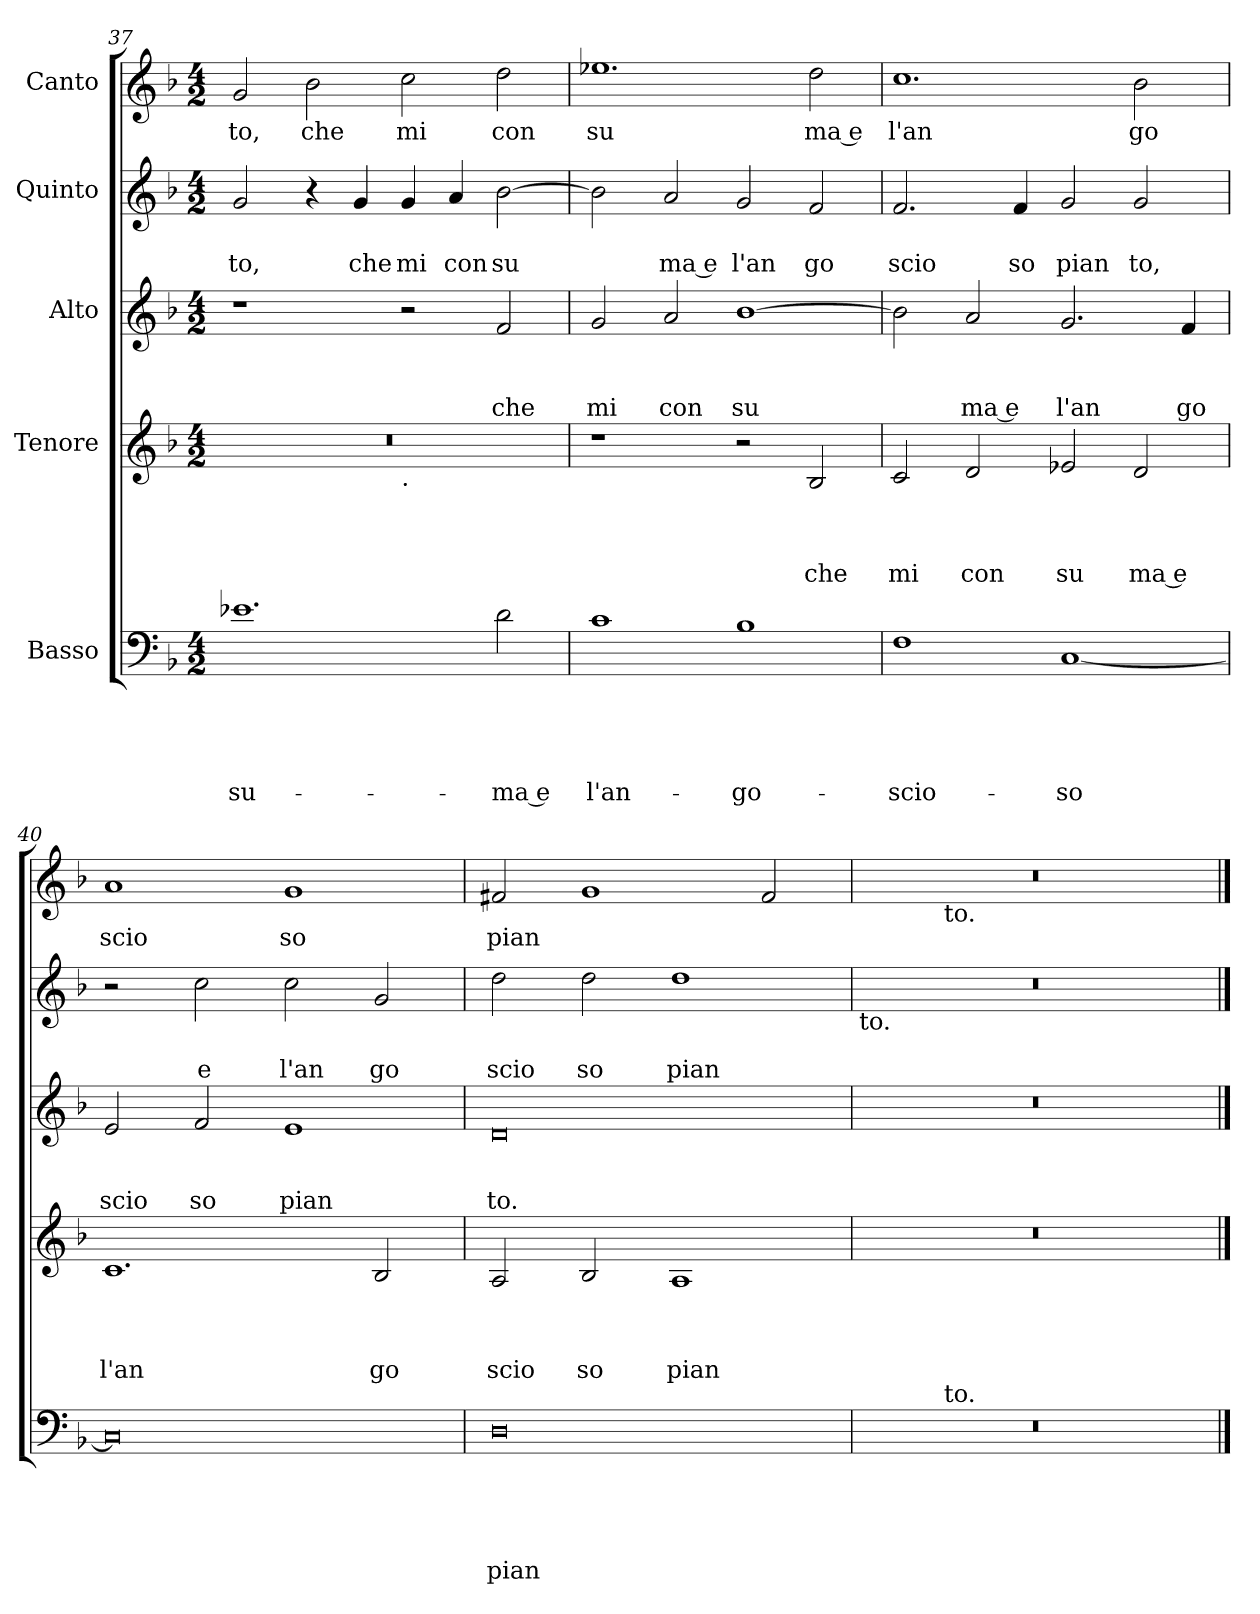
**kern	**text	**text	**text	**text	**text	**kern	**text	**text	**text	**text	**kern	**text	**text	**text	**kern	**text	**text	**kern	**text
*part5	*part5	*part5	*part5	*part5	*part5	*part4	*part4	*part4	*part4	*part4	*part3	*part3	*part3	*part3	*part2	*part2	*part2	*part1	*part1
*staff5	*staff5	*staff5	*staff5	*staff5	*staff5	*staff4	*staff4	*staff4	*staff4	*staff4	*staff3	*staff3	*staff3	*staff3	*staff2	*staff2	*staff2	*staff1	*staff1
*I"Basso	*	*	*	*	*	*I"Tenore	*	*	*	*	*I"Alto	*	*	*	*I"Quinto	*	*	*I"Canto	*
*clefF4	*	*	*	*	*	*clefG2	*	*	*	*	*clefG2	*	*	*	*clefG2	*	*	*clefG2	*
*k[b-]	*	*	*	*	*	*k[b-]	*	*	*	*	*k[b-]	*	*	*	*k[b-]	*	*	*k[b-]	*
*F:	*	*	*	*	*	*F:	*	*	*	*	*F:	*	*	*	*F:	*	*	*F:	*
*M4/2	*	*	*	*	*	*M4/2	*	*	*	*	*M4/2	*	*	*	*M4/2	*	*	*M4/2	*
=37	=37	=37	=37	=37	=37	=37	=37	=37	=37	=37	=37	=37	=37	=37	=37	=37	=37	=37	=37
!	!	!	!	!	!LO:LY:b	!	!	!	!	!	!	!	!	!	!	!	!LO:LY:b	!	!LO:LY:b
*	*	*	*	*	*	*^	*	*	*	*	*	*	*	*	*	*	*	*	*
1.e-X	.	.	.	.	-su-	0r	1ryy	.	.	.	.	1r	.	.	.	2g/	.	to,	2g/	to,
!	!	!	!	!	!	!	!	!	!	!	!	!	!	!	!	!	!	!	!	!LO:LY:b
.	.	.	.	.	.	.	.	.	.	.	.	.	.	.	.	4r	.	.	2b-\	che
!	!	!	!	!	!	!	!	!	!	!	!	!	!	!	!	!	!	!LO:LY:b	!	!
.	.	.	.	.	.	.	.	.	.	.	.	.	.	.	.	4g/	.	che	.	.
!	!	!	!	!	!	!	!LO:TX:b:t=.	!	!	!	!	!	!	!	!	!	!	!	!	!
!	!	!	!	!	!	!	!	!	!	!	!	!	!	!	!	!	!	!LO:LY:b	!	!LO:LY:b
.	.	.	.	.	.	.	1ryy	.	.	.	.	2r	.	.	.	4g/	.	mi	2cc\	mi
!	!	!	!	!	!	!	!	!	!	!	!	!	!	!	!	!	!	!LO:LY:b	!	!
.	.	.	.	.	.	.	.	.	.	.	.	.	.	.	.	4a/	.	con	.	.
!	!	!	!	!	!LO:LY:b:rj	!	!	!	!	!	!	!	!	!	!LO:LY:b	!	!	!LO:LY:b	!	!LO:LY:b
2d\	.	.	.	.	-ma e	.	.	.	.	.	.	2f/	.	.	che	[>2b-\	.	su	2dd\	con
=38	=38	=38	=38	=38	=38	=38	=38	=38	=38	=38	=38	=38	=38	=38	=38	=38	=38	=38	=38	=38
!	!	!	!	!	!LO:LY:b	!	!	!	!	!	!	!	!	!	!LO:LY:b	!	!	!	!	!LO:LY:b
*	*	*	*	*	*	*v	*v	*	*	*	*	*	*	*	*	*	*	*	*	*
1c	.	.	.	.	l'an-	1r	.	.	.	.	2g/	.	.	mi	2b-\]	.	.	1.ee-X	su
!	!	!	!	!	!	!	!	!	!	!	!	!	!	!LO:LY:b	!	!	!LO:LY:b:rj	!	!
.	.	.	.	.	.	.	.	.	.	.	2a/	.	.	con	2a/	.	ma e	.	.
!	!	!	!	!	!LO:LY:b	!	!	!	!	!	!	!	!	!LO:LY:b	!	!	!LO:LY:b	!	!
1B-	.	.	.	.	-go-	2r	.	.	.	.	[>1b-	.	.	su	2g/	.	l'an	.	.
!	!	!	!	!	!	!	!	!	!	!LO:LY:b	!	!	!	!	!	!	!LO:LY:b	!	!LO:LY:b:rj
.	.	.	.	.	.	2B-/	.	.	.	che	.	.	.	.	2f/	.	go	2dd\	ma e
=39	=39	=39	=39	=39	=39	=39	=39	=39	=39	=39	=39	=39	=39	=39	=39	=39	=39	=39	=39
!	!	!	!	!	!LO:LY:b	!	!	!	!	!LO:LY:b	!	!	!	!	!	!	!LO:LY:b	!	!LO:LY:b
1F	.	.	.	.	-scio-	2c/	.	.	.	mi	2b-\]	.	.	.	2.f/	.	scio	1.cc	l'an
!	!	!	!	!	!	!	!	!	!	!LO:LY:b	!	!	!	!LO:LY:b:rj	!	!	!	!	!
.	.	.	.	.	.	2d/	.	.	.	con	2a/	.	.	ma e	.	.	.	.	.
!	!	!	!	!	!	!	!	!	!	!	!	!	!	!	!	!	!LO:LY:b	!	!
.	.	.	.	.	.	.	.	.	.	.	.	.	.	.	4f/	.	so	.	.
!	!	!	!	!	!LO:LY:b	!	!	!	!	!LO:LY:b	!	!	!	!LO:LY:b	!	!	!LO:LY:b	!	!
[<1C	.	.	.	.	-so	2e-X/	.	.	.	su	2.g/	.	.	l'an	2g/	.	pian	.	.
!	!	!	!	!	!	!	!	!	!	!LO:LY:b:rj	!	!	!	!	!	!	!LO:LY:b	!	!LO:LY:b
.	.	.	.	.	.	2d/	.	.	.	ma e	.	.	.	.	2g/	.	to,	2b-\	go
!	!	!	!	!	!	!	!	!	!	!	!	!	!	!LO:LY:b	!	!	!	!	!
.	.	.	.	.	.	.	.	.	.	.	4f/	.	.	go	.	.	.	.	.
=40	=40	=40	=40	=40	=40	=40	=40	=40	=40	=40	=40	=40	=40	=40	=40	=40	=40	=40	=40
!	!	!	!	!	!	!	!	!	!	!LO:LY:b	!	!	!	!LO:LY:b	!	!	!	!	!LO:LY:b
0C]	.	.	.	.	.	1.c	.	.	.	l'an	2e/	.	.	scio	2r	.	.	1a	scio
!	!	!	!	!	!	!	!	!	!	!	!	!	!	!LO:LY:b	!	!	!LO:LY:b	!	!
.	.	.	.	.	.	.	.	.	.	.	2f/	.	.	so	2cc\	.	e	.	.
!	!	!	!	!	!	!	!	!	!	!	!	!	!	!LO:LY:b	!	!	!LO:LY:b	!	!LO:LY:b
.	.	.	.	.	.	.	.	.	.	.	1e	.	.	pian	2cc\	.	l'an	1g	so
!	!	!	!	!	!	!	!	!	!	!LO:LY:b	!	!	!	!	!	!	!LO:LY:b	!	!
.	.	.	.	.	.	2B-/	.	.	.	go	.	.	.	.	2g/	.	go	.	.
=41	=41	=41	=41	=41	=41	=41	=41	=41	=41	=41	=41	=41	=41	=41	=41	=41	=41	=41	=41
!	!	!	!	!	!LO:LY:b	!	!	!	!	!LO:LY:b	!	!	!	!LO:LY:b	!	!	!LO:LY:b	!	!LO:LY:b
0D	.	.	.	.	pian-	2A/	.	.	.	scio	0d	.	.	to.	2dd\	.	scio	2f#X/	pian
!	!	!	!	!	!	!	!	!	!	!LO:LY:b	!	!	!	!	!	!	!LO:LY:b	!	!
.	.	.	.	.	.	2B-/	.	.	.	so	.	.	.	.	2dd\	.	so	1g	.
!	!	!	!	!	!	!	!	!	!	!LO:LY:b	!	!	!	!	!	!	!LO:LY:b	!	!
.	.	.	.	.	.	1A	.	.	.	pian	.	.	.	.	1dd	.	pian	.	.
.	.	.	.	.	.	.	.	.	.	.	.	.	.	.	.	.	.	2f#/	.
=42	=42	=42	=42	=42	=42	=42	=42	=42	=42	=42	=42	=42	=42	=42	=42	=42	=42	=42	=42
!	!	!	!	!	!	!	!	!	!	!	!	!	!	!	!LO:TX:b:t=to.	!	!	!	!
*^	*	*	*	*	*	*	*	*	*	*	*	*	*	*	*	*	*	*^	*
0r	4ryy	.	.	.	.	.	0r	.	.	.	.	0r	.	.	.	0r	.	.	0r	4ryy	.
.	16ryy	.	.	.	.	.	.	.	.	.	.	.	.	.	.	.	.	.	.	16ryy	.
!	!	!	!	!	!	!	!	!	!	!	!	!	!	!	!	!	!	!	!	!LO:TX:b:t=to.	!
!	!LO:TX:a:t=to.	!	!	!	!	!	!	!	!	!	!	!	!	!	!	!	!	!	!	!	!
.	1ryy	.	.	.	.	.	.	.	.	.	.	.	.	.	.	.	.	.	.	1ryy	.
.	2ryy	.	.	.	.	.	.	.	.	.	.	.	.	.	.	.	.	.	.	2ryy	.
.	8.ryy	.	.	.	.	.	.	.	.	.	.	.	.	.	.	.	.	.	.	8.ryy	.
*v	*v	*	*	*	*	*	*	*	*	*	*	*	*	*	*	*	*	*	*v	*v	*
==	==	==	==	==	==	==	==	==	==	==	==	==	==	==	==	==	==	==	==
*-	*-	*-	*-	*-	*-	*-	*-	*-	*-	*-	*-	*-	*-	*-	*-	*-	*-	*-	*-
